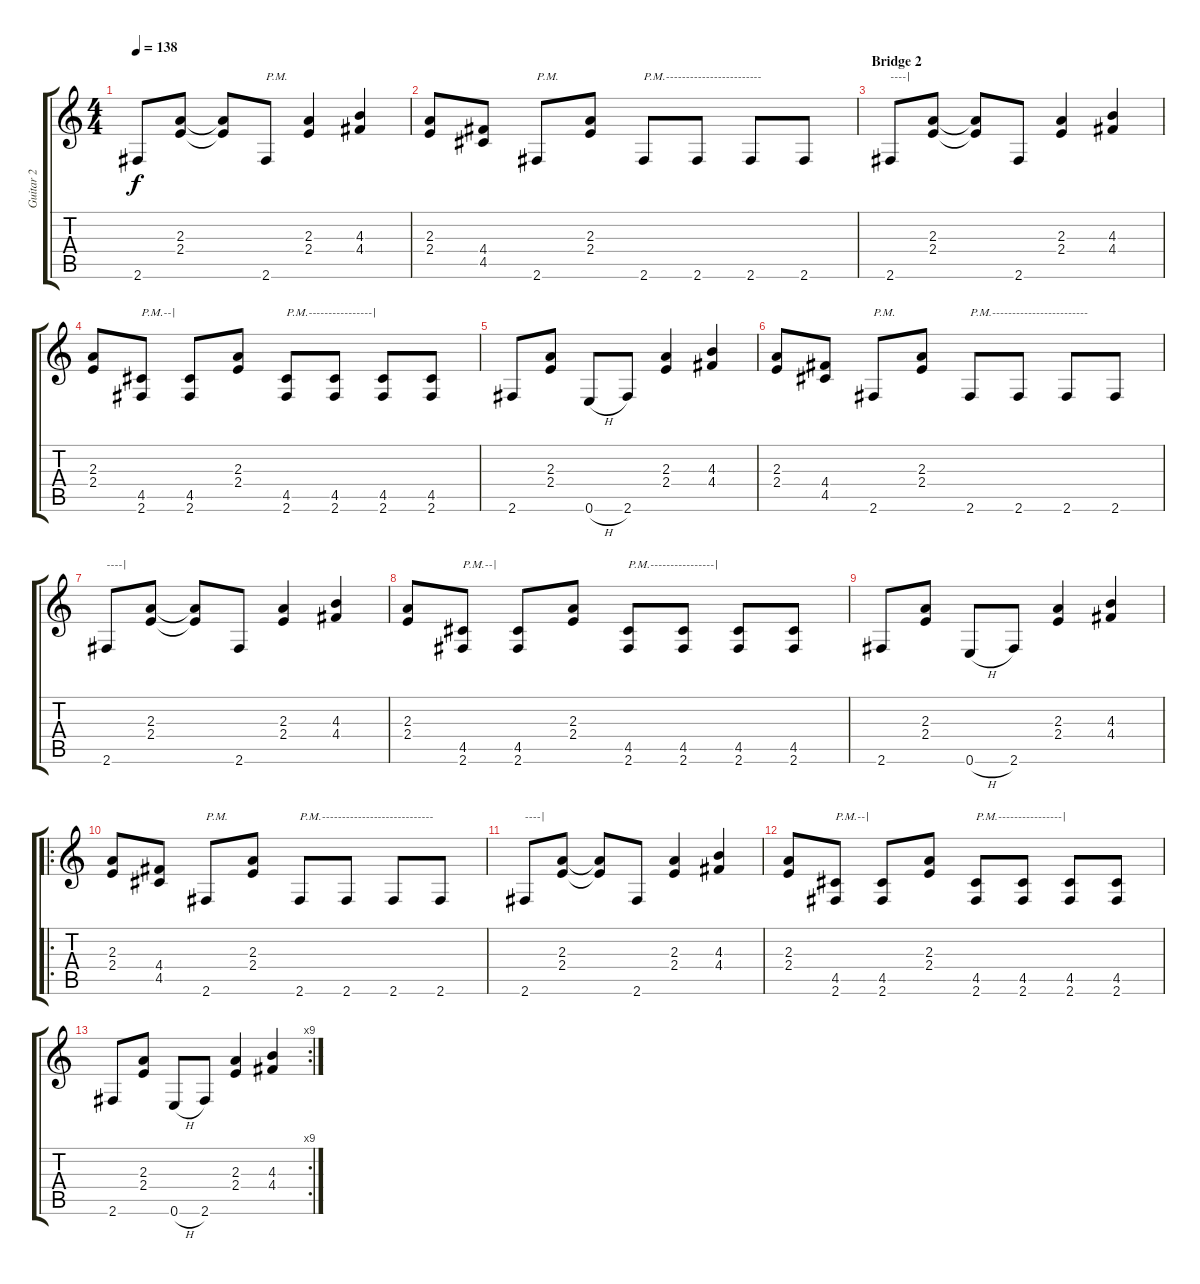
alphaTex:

\track ("Guitar 2" "Guitar 2") {instrument overdrivenguitar}
\staff {score tabs}
\tuning (E4 B3 G3 D3 A2 E2) {hide}
\ts (4 4)
\tempo 138
\clef g2
\ks c
2.6.8{dy f} (2.3 2.4).8 (2.3{t} 2.4{t}).8 2.6.8{txt "P.M."} (2.3 2.4).4 (4.3 4.4).4 |
(2.3 2.4).8 (4.4 4.5).8 2.6.8{txt "P.M."} (2.3 2.4).8 2.6.8{txt "P.M.------------------------"} 2.6.8 2.6.8 2.6.8 |
\section ("" "Bridge 2")
2.6.8{txt "----|"} (2.3 2.4).8 (2.3{t} 2.4{t}).8 2.6.8 (2.3 2.4).4 (4.3 4.4).4 |
(2.3 2.4).8 (4.5 2.6).8{txt "P.M.--|"} (4.5 2.6).8 (2.3 2.4).8 (4.5 2.6).8{txt "P.M.----------------|"} (4.5 2.6).8 (4.5 2.6).8 (4.5 2.6).8 |
2.6.8 (2.3 2.4).8 0.6{h}.8 2.6.8 (2.3 2.4).4 (4.3 4.4).4 |
(2.3 2.4).8 (4.4 4.5).8 2.6.8{txt "P.M."} (2.3 2.4).8 2.6.8{txt "P.M.------------------------"} 2.6.8 2.6.8 2.6.8 |
2.6.8{txt "----|"} (2.3 2.4).8 (2.3{t} 2.4{t}).8 2.6.8 (2.3 2.4).4 (4.3 4.4).4 |
(2.3 2.4).8 (4.5 2.6).8{txt "P.M.--|"} (4.5 2.6).8 (2.3 2.4).8 (4.5 2.6).8{txt "P.M.----------------|"} (4.5 2.6).8 (4.5 2.6).8 (4.5 2.6).8 |
2.6.8 (2.3 2.4).8 0.6{h}.8 2.6.8 (2.3 2.4).4 (4.3 4.4).4 |
\ro
(2.3 2.4).8 (4.4 4.5).8 2.6.8{txt "P.M."} (2.3 2.4).8 2.6.8{txt "P.M.----------------------------"} 2.6.8 2.6.8 2.6.8 |
2.6.8{txt "----|"} (2.3 2.4).8 (2.3{t} 2.4{t}).8 2.6.8 (2.3 2.4).4 (4.3 4.4).4 |
(2.3 2.4).8 (4.5 2.6).8{txt "P.M.--|"} (4.5 2.6).8 (2.3 2.4).8 (4.5 2.6).8{txt "P.M.----------------|"} (4.5 2.6).8 (4.5 2.6).8 (4.5 2.6).8 |
\rc 9
2.6.8 (2.3 2.4).8 0.6{h}.8 2.6.8 (2.3 2.4).4 (4.3 4.4).4
